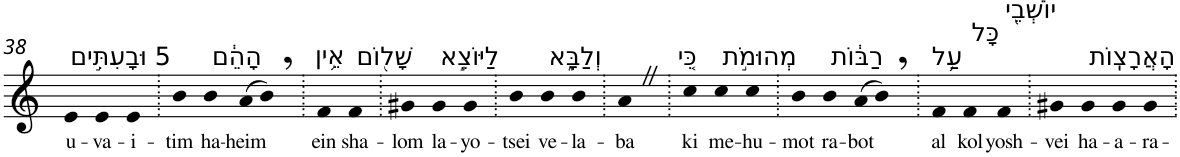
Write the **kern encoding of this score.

**kern	**text
*part1	*part1
*staff1	*staff1
*I"Piano	*
*I'Pno	*
!!LO:PB:g=z
*clefG2	*
*k[]	*
=38	=38
!LO:TX:a:t=5 וּבָעִתִּ֣ים	!
!	!LO:LY:b
4e	u-
!	!LO:LY:b
4e	-va-
!	!LO:LY:b
4e	-i-
=39.	=39.
!	!LO:LY:b
4b	-tim
!LO:TX:a:t=הָהֵ֔ם	!
!	!LO:LY:b
4b	ha-
!	!LO:LY:b
(>8a	-heim
8b,)	.
=40.	=40.
!LO:TX:a:t=אֵ֥ין	!
!	!LO:LY:b
4f	ein
!LO:TX:a:t=שָׁל֖וֹם	!
!	!LO:LY:b
4f	sha-
=41.	=41.
!	!LO:LY:b
4g#X	-lom
!LO:TX:a:t=לַיּוֹצֵ֣א	!
!	!LO:LY:b
4g#	la-
!	!LO:LY:b
4g#	-yo-
=42.	=42.
!	!LO:LY:b
4b	-tsei
!LO:TX:a:t=וְלַבָּ֑א	!
!	!LO:LY:b
4b	ve-
!	!LO:LY:b
4b	-la-
=43.	=43.
!	!LO:LY:b
4aZ	-ba
=44.	=44.
!LO:TX:a:t=כִּ֚י	!
!	!LO:LY:b
4cc	ki
!LO:TX:a:t=מְהוּמֹ֣ת	!
!	!LO:LY:b
4cc	me-
!	!LO:LY:b
4cc	-hu-
=45.	=45.
!	!LO:LY:b
4b	-mot
!LO:TX:a:t=רַבּ֔וֹת	!
!	!LO:LY:b
4b	ra-
!	!LO:LY:b
(>8a	-bot
8b,)	.
=46.	=46.
!LO:TX:a:t=עַ֥ל	!
!	!LO:LY:b
4f	al
!LO:TX:a:t=כָּל	!
!	!LO:LY:b
4f	kol
!LO:TX:a:t=יוֹשְׁבֵ֖י	!
!	!LO:LY:b
4f	yosh-
=47.	=47.
!	!LO:LY:b
4g#X	-vei
!LO:TX:a:t=הָאֲרָצֽוֹת	!
!	!LO:LY:b
4g#	ha-
!	!LO:LY:b
4g#	-a-
!	!LO:LY:b
4g#	-ra-
=.	=.
*-	*-
